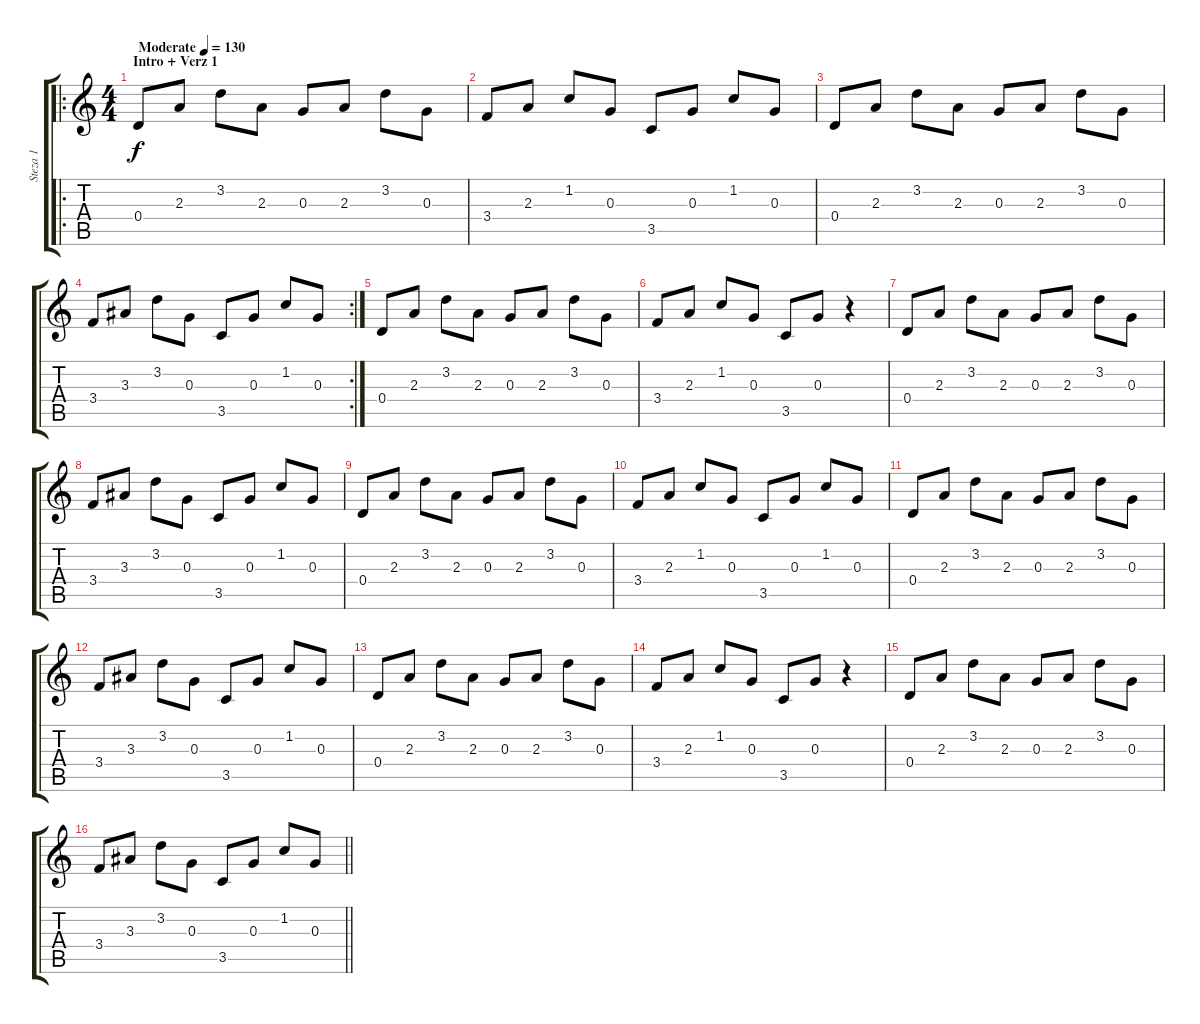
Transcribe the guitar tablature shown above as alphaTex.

\track ("Steza 1" "Steza 1") {instrument acousticguitarsteel}
\staff {score tabs}
\tuning (E4 B3 G3 D3 A2 E2) {hide}
\ro
\ts (4 4)
\section ("" "Intro + Verz 1")
\tempo (130 "Moderate")
\clef g2
\ks c
0.4.8{dy f instrument acousticguitarsteel} 2.3.8 3.2.8 2.3.8 0.3.8 2.3.8 3.2.8 0.3.8 |
3.4.8 2.3.8 1.2.8 0.3.8 3.5.8 0.3.8 1.2.8 0.3.8 |
0.4.8 2.3.8 3.2.8 2.3.8 0.3.8 2.3.8 3.2.8 0.3.8 |
\rc 2
3.4.8 3.3.8 3.2.8 0.3.8 3.5.8 0.3.8 1.2.8 0.3.8 |
0.4.8 2.3.8 3.2.8 2.3.8 0.3.8 2.3.8 3.2.8 0.3.8 |
3.4.8 2.3.8 1.2.8 0.3.8 3.5.8 0.3.8 r.4 |
0.4.8 2.3.8 3.2.8 2.3.8 0.3.8 2.3.8 3.2.8 0.3.8 |
3.4.8 3.3.8 3.2.8 0.3.8 3.5.8 0.3.8 1.2.8 0.3.8 |
0.4.8 2.3.8 3.2.8 2.3.8 0.3.8 2.3.8 3.2.8 0.3.8 |
3.4.8 2.3.8 1.2.8 0.3.8 3.5.8 0.3.8 1.2.8 0.3.8 |
0.4.8 2.3.8 3.2.8 2.3.8 0.3.8 2.3.8 3.2.8 0.3.8 |
3.4.8 3.3.8 3.2.8 0.3.8 3.5.8 0.3.8 1.2.8 0.3.8 |
0.4.8 2.3.8 3.2.8 2.3.8 0.3.8 2.3.8 3.2.8 0.3.8 |
3.4.8 2.3.8 1.2.8 0.3.8 3.5.8 0.3.8 r.4 |
0.4.8 2.3.8 3.2.8 2.3.8 0.3.8 2.3.8 3.2.8 0.3.8 |
\barLineRight lightlight
3.4.8 3.3.8 3.2.8 0.3.8 3.5.8 0.3.8 1.2.8 0.3.8
